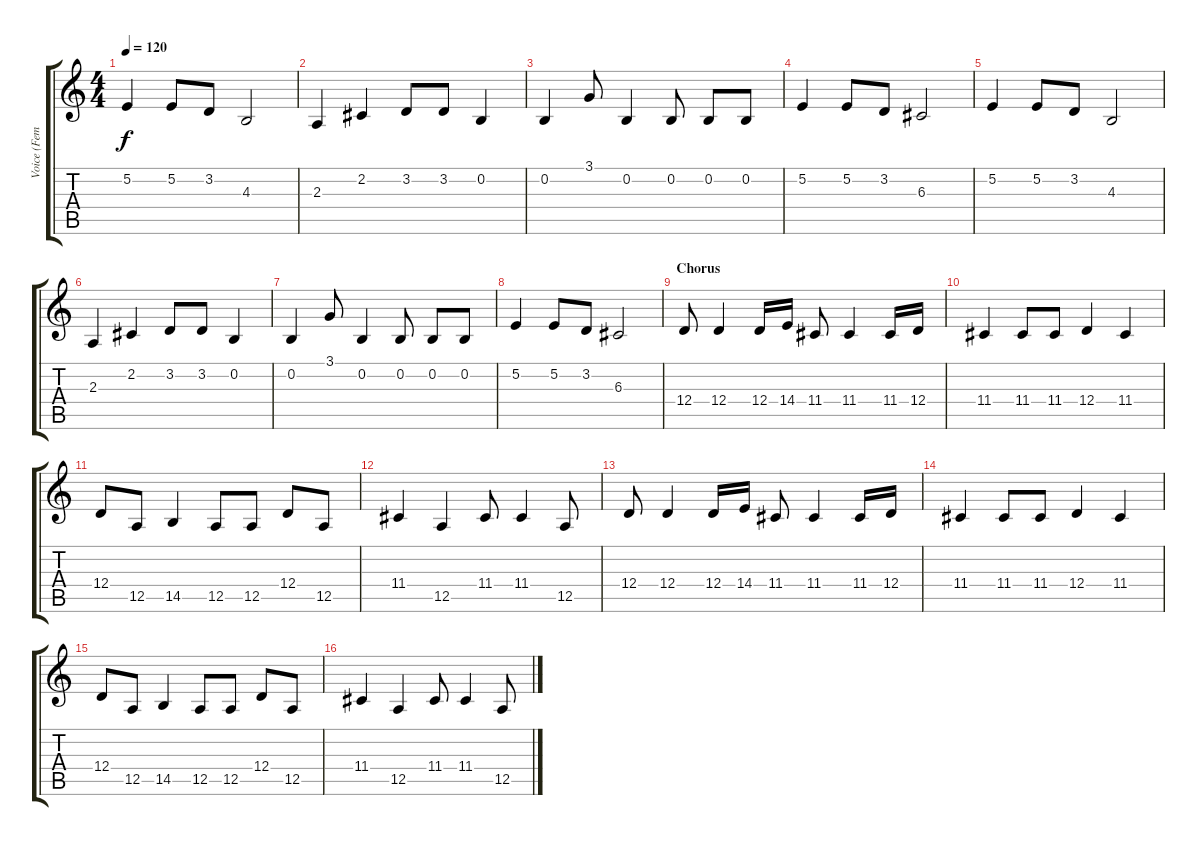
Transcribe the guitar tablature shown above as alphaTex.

\track ("Voice (Female)" "Voice (Fem") {instrument tenorsax}
\staff {score tabs}
\tuning (E4 B3 G3 D3 A2 E2) {hide}
\ts (4 4)
\tempo 120
\clef g2
\ks c
5.2.4{dy f} 5.2.8 3.2.8 4.3.2 |
2.3.4 2.2.4 3.2.8 3.2.8 0.2.4 |
0.2.4 3.1.8 0.2.4 0.2.8 0.2.8 0.2.8 |
5.2.4 5.2.8 3.2.8 6.3.2 |
5.2.4 5.2.8 3.2.8 4.3.2 |
2.3.4 2.2.4 3.2.8 3.2.8 0.2.4 |
0.2.4 3.1.8 0.2.4 0.2.8 0.2.8 0.2.8 |
5.2.4 5.2.8 3.2.8 6.3.2 |
\section ("" "Chorus")
12.4.8 12.4.4 12.4.16 14.4.16 11.4.8 11.4.4 11.4.16 12.4.16 |
11.4.4 11.4.8 11.4.8 12.4.4 11.4.4 |
12.4.8 12.5.8 14.5.4 12.5.8 12.5.8 12.4.8 12.5.8 |
11.4.4 12.5.4 11.4.8 11.4.4 12.5.8 |
12.4.8 12.4.4 12.4.16 14.4.16 11.4.8 11.4.4 11.4.16 12.4.16 |
11.4.4 11.4.8 11.4.8 12.4.4 11.4.4 |
12.4.8 12.5.8 14.5.4 12.5.8 12.5.8 12.4.8 12.5.8 |
11.4.4 12.5.4 11.4.8 11.4.4 12.5.8
